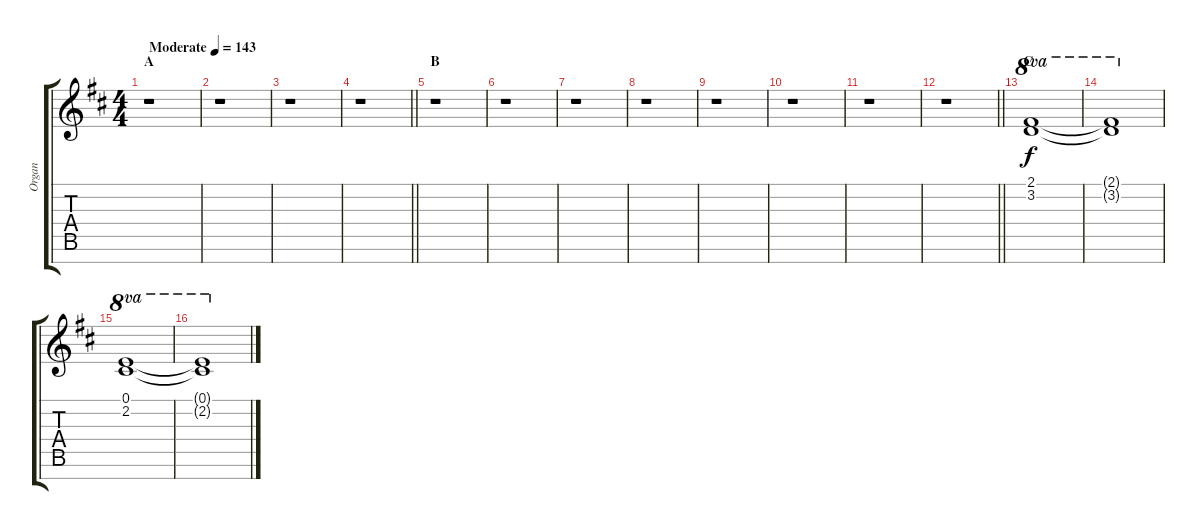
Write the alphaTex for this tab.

\track ("Organ" "Organ") {instrument rockorgan}
\staff {score tabs}
\tuning (E5 B4 G4 D4 A3 E3 B2) {hide}
\ts (4 4)
\section ("" "A")
\tempo (143 "Moderate")
\clef g2
\ks d
r.1{dy f instrument rockorgan} |
r.1 |
r.1 |
\barLineRight lightlight
r.1 |
\section ("" "B")
r.1 |
r.1 |
r.1 |
r.1 |
r.1 |
r.1 |
r.1 |
\barLineRight lightlight
r.1 |
\section ("" "C")
(2.1 3.2).1{ot 8va} |
(2.1{t} 3.2{t}).1{ot 8va} |
(0.1 2.2).1{ot 8va} |
(0.1{t} 2.2{t}).1{ot 8va}
